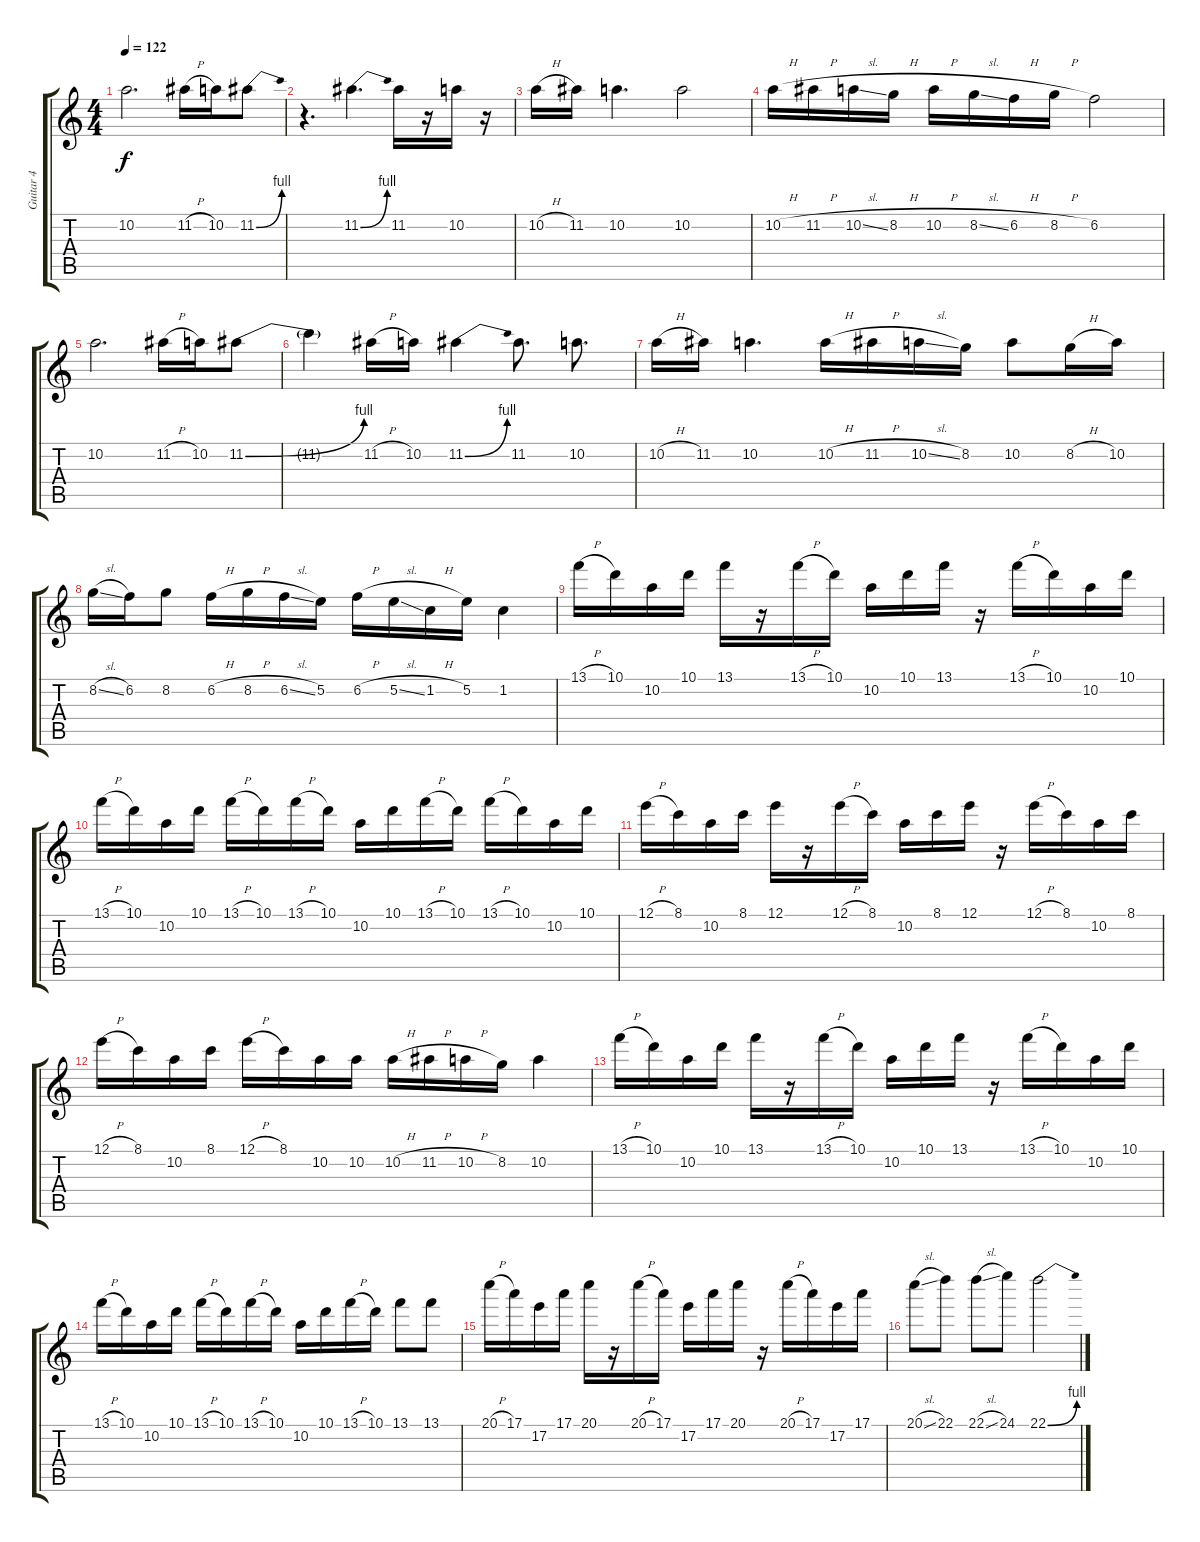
\track ("Guitar 4" "Guitar 4") {instrument electricguitarclean}
\staff {score tabs}
\tuning (E4 B3 G3 D3 A2 E2) {hide}
\ts (4 4)
\tempo 122
\clef g2
\ks c
10.2.2{d dy f instrument distortionguitar} 11.2{h}.16 10.2.16 11.2{be (bend 0 0 60 4)}.8 |
r.4{d} 11.2{be (bend 0 0 60 4)}.4{d} 11.2.16 r.16 10.2.16 r.16 |
10.2{h}.16 11.2.16 10.2.4{d} 10.2.2 |
10.2{h}.16 11.2{h}.16 10.2{sl}.16 8.2{h}.16 10.2{h}.16 8.2{sl}.16 6.2{h}.16 8.2{h}.16 6.2.2 |
10.2.2{d} 11.2{h}.16 10.2.16 11.2{be (bend 0 0 60 4)}.8 |
11.2{t}.4 11.2{h}.16 10.2.16 11.2{be (bend 0 0 60 4)}.4 11.2.8{d} 10.2.8{d} |
10.2{h}.16 11.2.16 10.2.4{d} 10.2{h}.16 11.2{h}.16 10.2{sl}.16 8.2.16 10.2.8 8.2{h}.16 10.2.16 |
8.2{sl}.16 6.2.16 8.2.8 6.2{h}.16 8.2{h}.16 6.2{sl}.16 5.2.16 6.2{h}.16 5.2{sl}.16 1.2{h}.16 5.2.16 1.2.4 |
13.1{h}.16 10.1.16 10.2.16 10.1.16 13.1.16 r.16 13.1{h}.16 10.1.16 10.2.16 10.1.16 13.1.16 r.16 13.1{h}.16 10.1.16 10.2.16 10.1.16 |
13.1{h}.16 10.1.16 10.2.16 10.1.16 13.1{h}.16 10.1.16 13.1{h}.16 10.1.16 10.2.16 10.1.16 13.1{h}.16 10.1.16 13.1{h}.16 10.1.16 10.2.16 10.1.16 |
12.1{h}.16 8.1.16 10.2.16 8.1.16 12.1.16 r.16 12.1{h}.16 8.1.16 10.2.16 8.1.16 12.1.16 r.16 12.1{h}.16 8.1.16 10.2.16 8.1.16 |
12.1{h}.16 8.1.16 10.2.16 8.1.16 12.1{h}.16 8.1.16 10.2.16 10.2.16 10.2{h}.16 11.2{h}.16 10.2{h}.16 8.2.16 10.2.4 |
13.1{h}.16 10.1.16 10.2.16 10.1.16 13.1.16 r.16 13.1{h}.16 10.1.16 10.2.16 10.1.16 13.1.16 r.16 13.1{h}.16 10.1.16 10.2.16 10.1.16 |
13.1{h}.16 10.1.16 10.2.16 10.1.16 13.1{h}.16 10.1.16 13.1{h}.16 10.1.16 10.2.16 10.1.16 13.1{h}.16 10.1.16 13.1.8 13.1.8 |
20.1{h}.16 17.1.16 17.2.16 17.1.16 20.1.16 r.16 20.1{h}.16 17.1.16 17.2.16 17.1.16 20.1.16 r.16 20.1{h}.16 17.1.16 17.2.16 17.1.16 |
20.1{sl}.8 22.1.8 22.1{sl}.8 24.1.8 22.1{be (bend 0 0 60 4)}.2
